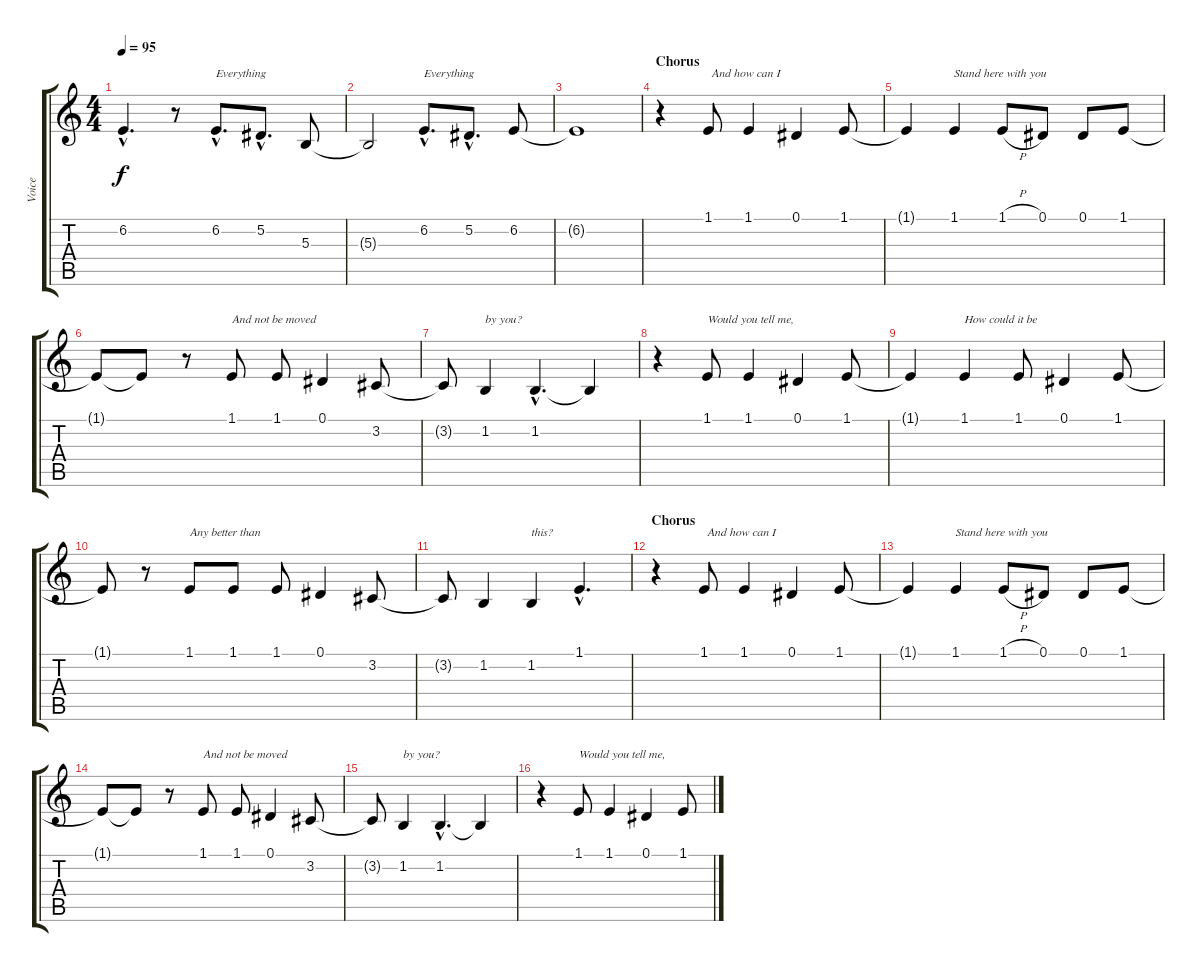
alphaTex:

\track ("Voice" "Voice") {instrument acousticgrandpiano}
\staff {score tabs}
\tuning (Eb4 Bb3 Gb3 Db3 Ab2 Eb2) {hide}
\ts (4 4)
\tempo 95
\clef g2
\ks c
6.2{hac t}.4{d dy f volume 16 instrument clarinet} r.8 6.2{hac}.8{d txt "Everything"} 5.2{hac}.8{d} 5.3.8 |
5.3{t}.2{volume 16 instrument clarinet} 6.2{hac}.8{d txt "Everything"} 5.2{hac}.8{d} 6.2.8 |
6.2{t}.1 |
\section ("" "Chorus")
r.4{volume 16 instrument clarinet} 1.1.8{txt " And how can I"} 1.1.4 0.1.4 1.1.8 |
1.1{t}.4 1.1.4{txt "Stand here with you"} 1.1{h}.8 0.1.8 0.1.8 1.1.8 |
1.1{t}.8 1.1{t}.8 r.8 1.1.8{txt "And not be moved"} 1.1.8 0.1.4 3.2.8 |
3.2{t}.8 1.2.4{txt "by you?"} 1.2{hac}.4{d} 1.2{t}.4 |
r.4{volume 16 instrument clarinet} 1.1.8{txt "Would you tell me, "} 1.1.4 0.1.4 1.1.8 |
1.1{t}.4 1.1.4{txt "How could it be"} 1.1.8 0.1.4 1.1.8 |
1.1{t}.8 r.8 1.1.8{txt "Any better than"} 1.1.8 1.1.8 0.1.4 3.2.8 |
3.2{t}.8 1.2.4 1.2.4{txt "this?"} 1.1{hac}.4{d} |
\section ("" "Chorus")
r.4{volume 16 instrument clarinet} 1.1.8{txt " And how can I"} 1.1.4 0.1.4 1.1.8 |
1.1{t}.4 1.1.4{txt "Stand here with you"} 1.1{h}.8 0.1.8 0.1.8 1.1.8 |
1.1{t}.8 1.1{t}.8 r.8 1.1.8{txt "And not be moved"} 1.1.8 0.1.4 3.2.8 |
3.2{t}.8 1.2.4{txt "by you?"} 1.2{hac}.4{d} 1.2{t}.4 |
r.4{volume 16 instrument clarinet} 1.1.8{txt "Would you tell me, "} 1.1.4 0.1.4 1.1.8
